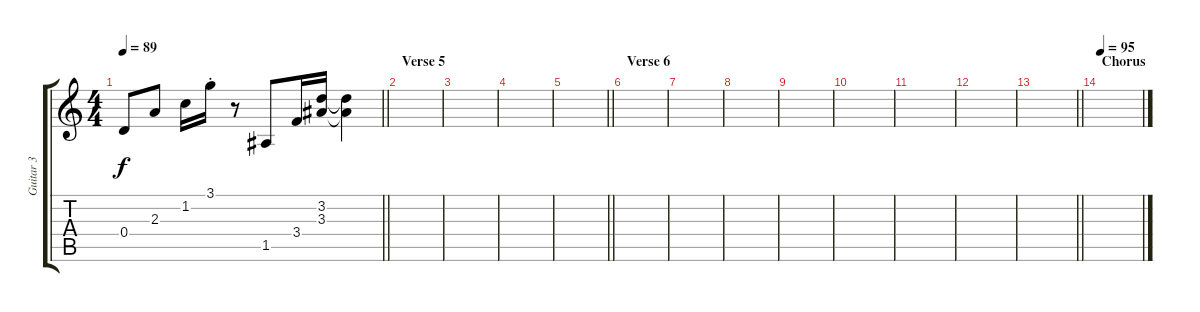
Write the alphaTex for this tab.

\track ("Guitar 3" "Guitar 3") {instrument electricguitarjazz}
\staff {score tabs}
\tuning (E4 B3 G3 D3 A2 E2) {hide}
\ts (4 4)
\tempo 89
\clef g2
\barLineRight lightlight
\ks c
0.4.8{dy f} 2.3.8 1.2.16 3.1{st}.16 r.8 1.5.8 3.4.16 (3.2 3.3).16 (3.2{t} 3.3{t}).4 |
\section ("" "Verse 5")
|
|
|
\barLineRight lightlight
|
\section ("" "Verse 6")
|
|
|
|
|
|
|
\barLineRight lightlight
|
\section ("" "Chorus")
\tempo 95
